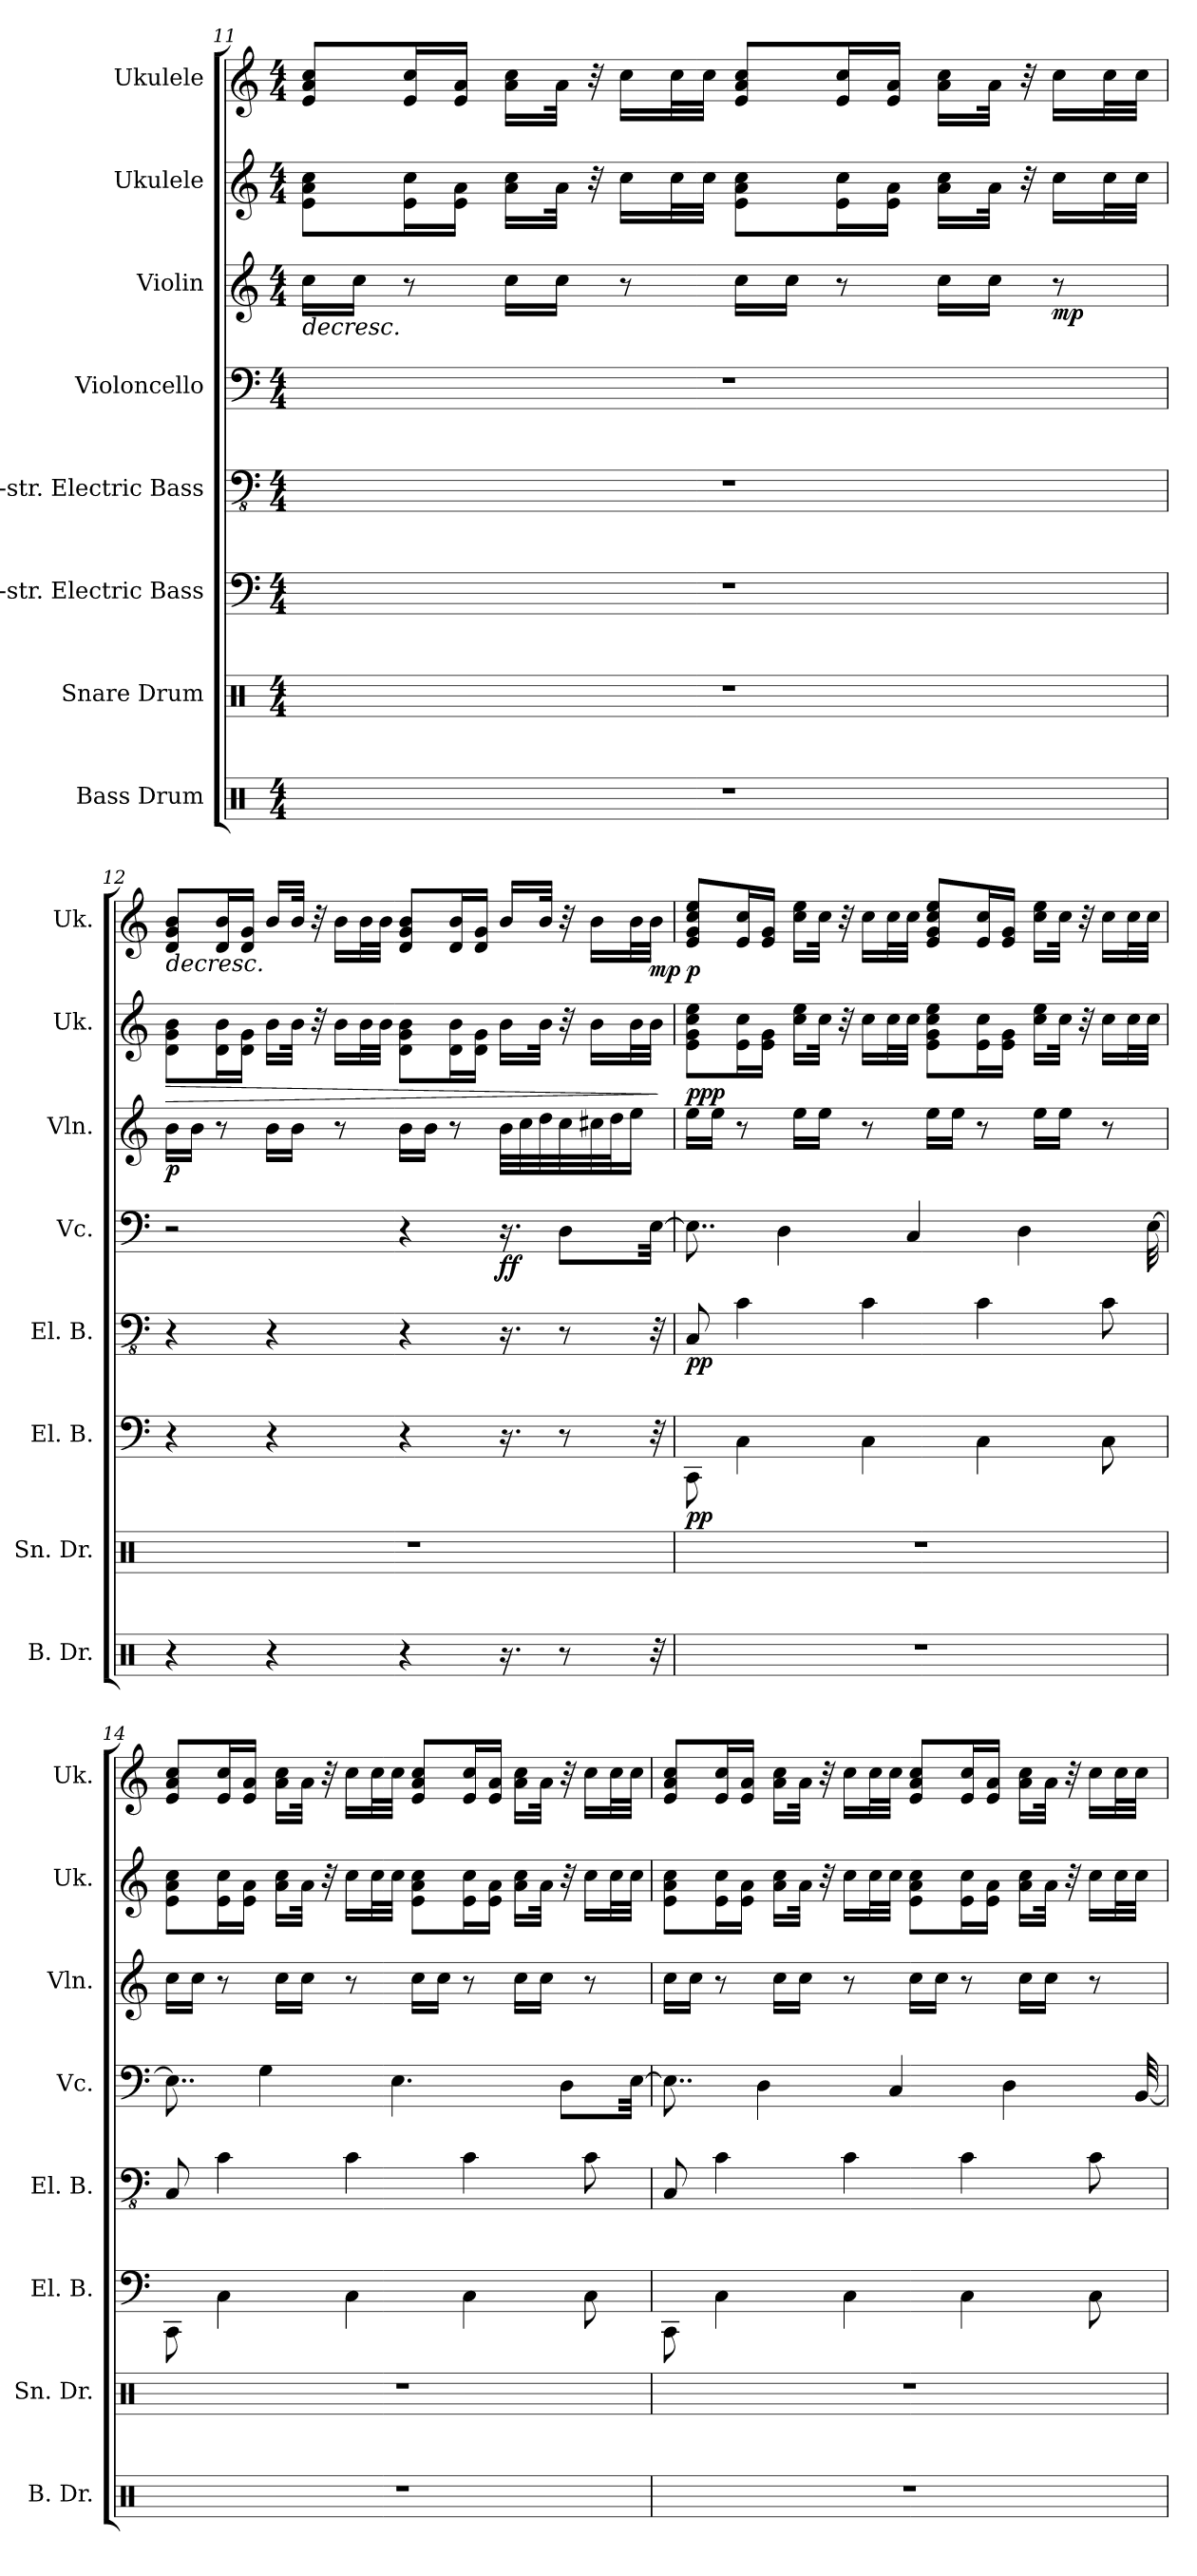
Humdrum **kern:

**kern	**kern	**kern	**dynam	**kern	**dynam	**kern	**dynam	**kern	**dynam	**kern	**dynam	**kern	**dynam
*part8	*part7	*part6	*part6	*part5	*part5	*part4	*part4	*part3	*part3	*part2	*part2	*part1	*part1
*staff8	*staff7	*staff6	*staff6	*staff5	*staff5	*staff4	*staff4	*staff3	*staff3	*staff2	*staff2	*staff1	*staff1
*I"Bass Drum	*I"Snare Drum	*I"5-str. Electric Bass	*	*I"5-str. Electric Bass	*	*I"Violoncello	*	*I"Violin	*	*I"Ukulele	*	*I"Ukulele	*
*I'B. Dr.	*I'Sn. Dr.	*I'El. B.	*	*I'El. B.	*	*I'Vc.	*	*I'Vln.	*	*I'Uk.	*	*I'Uk.	*
!!LO:PB:g=z
*clefX	*clefX	*	*	*clefFv4	*	*clefF4	*	*clefG2	*	*	*	*clefG2	*
*k[]	*k[]	*k[]	*	*k[]	*	*k[]	*	*k[]	*	*k[]	*	*k[]	*
*M4/4	*M4/4	*M4/4	*	*M4/4	*	*M4/4	*	*M4/4	*	*M4/4	*	*M4/4	*
=11	=11	=11	=11	=11	=11	=11	=11	=11	=11	=11	=11	=11	=11
!	!	!	!	!	!	!	!	!	!LO:HP:b	!	!	!	!
1r	1r	1r	.	1r	.	1r	.	16cc\LL	>	8e\ 8a\ 8cc\L	.	8e/ 8a/ 8cc/L	.
.	.	.	.	.	.	.	.	16cc\JJ	.	.	.	.	.
.	.	.	.	.	.	.	.	8r	.	16e\ 16cc\L	.	16e/ 16cc/L	.
.	.	.	.	.	.	.	.	.	.	16e\ 16a\JJ	.	16e/ 16a/JJ	.
.	.	.	.	.	.	.	.	16cc\LL	.	16a\ 16cc\LL	.	16a\ 16cc\LL	.
.	.	.	.	.	.	.	.	16cc\JJ	.	32a\JJk	.	32a\JJk	.
.	.	.	.	.	.	.	.	.	.	32r	.	32r	.
.	.	.	.	.	.	.	.	8r	.	16cc\LL	.	16cc\LL	.
.	.	.	.	.	.	.	.	.	.	32cc\L	.	32cc\L	.
.	.	.	.	.	.	.	.	.	.	32cc\JJJ	.	32cc\JJJ	.
.	.	.	.	.	.	.	.	16cc\LL	.	8e\ 8a\ 8cc\L	.	8e/ 8a/ 8cc/L	.
.	.	.	.	.	.	.	.	16cc\JJ	.	.	.	.	.
.	.	.	.	.	.	.	.	8r	.	16e\ 16cc\L	.	16e/ 16cc/L	.
.	.	.	.	.	.	.	.	.	.	16e\ 16a\JJ	.	16e/ 16a/JJ	.
.	.	.	.	.	.	.	.	16cc\LL	.	16a\ 16cc\LL	.	16a\ 16cc\LL	.
.	.	.	.	.	.	.	.	16cc\JJ	.	32a\JJk	.	32a\JJk	.
.	.	.	.	.	.	.	.	.	.	32r	.	32r	.
!	!	!	!	!	!	!	!	!	!LO:DY:b	!	!	!	!
.	.	.	.	.	.	.	.	8r	mp	16cc\LL	.	16cc\LL	.
.	.	.	.	.	.	.	.	.	.	32cc\L	.	32cc\L	.
.	.	.	.	.	.	.	.	.	.	32cc\JJJ	.	32cc\JJJ	.
.	.	.	.	.	.	.	.	.	]	.	.	.	.
=12	=12	=12	=12	=12	=12	=12	=12	=12	=12	=12	=12	=12	=12
!	!	!	!	!	!	!	!	!	!LO:DY:b	!	!LO:HP:b	!	!LO:HP:b
4r	1r	4r	.	4r	.	2r	.	16b\LL	p	8d\ 8g\ 8b\L	>	8d/ 8g/ 8b/L	>
.	.	.	.	.	.	.	.	16b\JJ	.	.	.	.	.
.	.	.	.	.	.	.	.	8r	.	16d\ 16b\L	.	16d/ 16b/L	.
.	.	.	.	.	.	.	.	.	.	16d\ 16g\JJ	.	16d/ 16g/JJ	.
4r	.	4r	.	4r	.	.	.	16b\LL	.	16b\LL	.	16b/LL	.
.	.	.	.	.	.	.	.	16b\JJ	.	32b\JJk	.	32b/JJk	.
.	.	.	.	.	.	.	.	.	.	32r	.	32r	.
.	.	.	.	.	.	.	.	8r	.	16b\LL	.	16b\LL	.
.	.	.	.	.	.	.	.	.	.	32b\L	.	32b\L	.
.	.	.	.	.	.	.	.	.	.	32b\JJJ	.	32b\JJJ	.
4r	.	4r	.	4r	.	4r	.	16b\LL	.	8d\ 8g\ 8b\L	.	8d/ 8g/ 8b/L	.
.	.	.	.	.	.	.	.	16b\JJ	.	.	.	.	.
.	.	.	.	.	.	.	.	8r	.	16d\ 16b\L	.	16d/ 16b/L	.
.	.	.	.	.	.	.	.	.	.	16d\ 16g\JJ	.	16d/ 16g/JJ	.
!	!	!	!	!	!	!	!LO:DY:b	!	!	!	!	!	!
16.r	.	16.r	.	16.r	.	16.r	ff	32b\LLL	.	16b\LL	.	16b/LL	.
.	.	.	.	.	.	.	.	32cc\	.	.	.	.	.
.	.	.	.	.	.	.	.	32dd\	.	32b\JJk	.	32b/JJk	.
8r	.	8r	.	8r	.	8D\L	.	32cc\	.	32r	.	32r	.
.	.	.	.	.	.	.	.	32cc#X\	.	16b\LL	.	16b\LL	.
.	.	.	.	.	.	.	.	32dd\J	.	.	.	.	.
.	.	.	.	.	.	.	.	16ee\JJ	.	32b\L	.	32b\L	.
!	!	!	!	!	!	!	!	!	!	!	!	!	!LO:DY:b
32r	.	32r	.	32r	.	[32E\Jkk	.	.	.	32b\JJJ	.	32b\JJJ	mp
.	.	.	.	.	.	.	.	.	.	.	]	.	]
!!LO:PB:g=z
=13	=13	=13	=13	=13	=13	=13	=13	=13	=13	=13	=13	=13	=13
!	!	!	!LO:DY:b	!	!LO:DY:b	!	!	!	!	!	!LO:DY:b	!	!LO:DY:b
1r	1r	8CC\	pp	8CC/	pp	8..E\]	.	16ee\LL	.	8e\ 8g\ 8cc\ 8ee\L	ppp	8e/ 8g/ 8cc/ 8ee/L	p
.	.	.	.	.	.	.	.	16ee\JJ	.	.	.	.	.
.	.	4C\	.	4C\	.	.	.	8r	.	16e\ 16cc\L	.	16e/ 16cc/L	.
.	.	.	.	.	.	.	.	.	.	16e\ 16g\JJ	.	16e/ 16g/JJ	.
.	.	.	.	.	.	4D\	.	.	.	.	.	.	.
.	.	.	.	.	.	.	.	16ee\LL	.	16cc\ 16ee\LL	.	16cc\ 16ee\LL	.
.	.	.	.	.	.	.	.	16ee\JJ	.	32cc\JJk	.	32cc\JJk	.
.	.	.	.	.	.	.	.	.	.	32r	.	32r	.
.	.	4C\	.	4C\	.	.	.	8r	.	16cc\LL	.	16cc\LL	.
.	.	.	.	.	.	.	.	.	.	32cc\L	.	32cc\L	.
.	.	.	.	.	.	4C/	.	.	.	32cc\JJJ	.	32cc\JJJ	.
.	.	.	.	.	.	.	.	16ee\LL	.	8e\ 8g\ 8cc\ 8ee\L	.	8e/ 8g/ 8cc/ 8ee/L	.
.	.	.	.	.	.	.	.	16ee\JJ	.	.	.	.	.
.	.	4C\	.	4C\	.	.	.	8r	.	16e\ 16cc\L	.	16e/ 16cc/L	.
.	.	.	.	.	.	.	.	.	.	16e\ 16g\JJ	.	16e/ 16g/JJ	.
.	.	.	.	.	.	4D\	.	.	.	.	.	.	.
.	.	.	.	.	.	.	.	16ee\LL	.	16cc\ 16ee\LL	.	16cc\ 16ee\LL	.
.	.	.	.	.	.	.	.	16ee\JJ	.	32cc\JJk	.	32cc\JJk	.
.	.	.	.	.	.	.	.	.	.	32r	.	32r	.
.	.	8C\	.	8C\	.	.	.	8r	.	16cc\LL	.	16cc\LL	.
.	.	.	.	.	.	.	.	.	.	32cc\L	.	32cc\L	.
.	.	.	.	.	.	[32E\	.	.	.	32cc\JJJ	.	32cc\JJJ	.
=14	=14	=14	=14	=14	=14	=14	=14	=14	=14	=14	=14	=14	=14
1r	1r	8CC\	.	8CC/	.	8..E\]	.	16cc\LL	.	8e\ 8a\ 8cc\L	.	8e/ 8a/ 8cc/L	.
.	.	.	.	.	.	.	.	16cc\JJ	.	.	.	.	.
.	.	4C\	.	4C\	.	.	.	8r	.	16e\ 16cc\L	.	16e/ 16cc/L	.
.	.	.	.	.	.	.	.	.	.	16e\ 16a\JJ	.	16e/ 16a/JJ	.
.	.	.	.	.	.	4G\	.	.	.	.	.	.	.
.	.	.	.	.	.	.	.	16cc\LL	.	16a\ 16cc\LL	.	16a\ 16cc\LL	.
.	.	.	.	.	.	.	.	16cc\JJ	.	32a\JJk	.	32a\JJk	.
.	.	.	.	.	.	.	.	.	.	32r	.	32r	.
.	.	4C\	.	4C\	.	.	.	8r	.	16cc\LL	.	16cc\LL	.
.	.	.	.	.	.	.	.	.	.	32cc\L	.	32cc\L	.
.	.	.	.	.	.	4.E\	.	.	.	32cc\JJJ	.	32cc\JJJ	.
.	.	.	.	.	.	.	.	16cc\LL	.	8e\ 8a\ 8cc\L	.	8e/ 8a/ 8cc/L	.
.	.	.	.	.	.	.	.	16cc\JJ	.	.	.	.	.
.	.	4C\	.	4C\	.	.	.	8r	.	16e\ 16cc\L	.	16e/ 16cc/L	.
.	.	.	.	.	.	.	.	.	.	16e\ 16a\JJ	.	16e/ 16a/JJ	.
.	.	.	.	.	.	.	.	16cc\LL	.	16a\ 16cc\LL	.	16a\ 16cc\LL	.
.	.	.	.	.	.	.	.	16cc\JJ	.	32a\JJk	.	32a\JJk	.
.	.	.	.	.	.	8D\L	.	.	.	32r	.	32r	.
.	.	8C\	.	8C\	.	.	.	8r	.	16cc\LL	.	16cc\LL	.
.	.	.	.	.	.	.	.	.	.	32cc\L	.	32cc\L	.
.	.	.	.	.	.	[32E\Jkk	.	.	.	32cc\JJJ	.	32cc\JJJ	.
!!LO:PB:g=z
=15	=15	=15	=15	=15	=15	=15	=15	=15	=15	=15	=15	=15	=15
1r	1r	8CC\	.	8CC/	.	8..E\]	.	16cc\LL	.	8e\ 8a\ 8cc\L	.	8e/ 8a/ 8cc/L	.
.	.	.	.	.	.	.	.	16cc\JJ	.	.	.	.	.
.	.	4C\	.	4C\	.	.	.	8r	.	16e\ 16cc\L	.	16e/ 16cc/L	.
.	.	.	.	.	.	.	.	.	.	16e\ 16a\JJ	.	16e/ 16a/JJ	.
.	.	.	.	.	.	4D\	.	.	.	.	.	.	.
.	.	.	.	.	.	.	.	16cc\LL	.	16a\ 16cc\LL	.	16a\ 16cc\LL	.
.	.	.	.	.	.	.	.	16cc\JJ	.	32a\JJk	.	32a\JJk	.
.	.	.	.	.	.	.	.	.	.	32r	.	32r	.
.	.	4C\	.	4C\	.	.	.	8r	.	16cc\LL	.	16cc\LL	.
.	.	.	.	.	.	.	.	.	.	32cc\L	.	32cc\L	.
.	.	.	.	.	.	4C/	.	.	.	32cc\JJJ	.	32cc\JJJ	.
.	.	.	.	.	.	.	.	16cc\LL	.	8e\ 8a\ 8cc\L	.	8e/ 8a/ 8cc/L	.
.	.	.	.	.	.	.	.	16cc\JJ	.	.	.	.	.
.	.	4C\	.	4C\	.	.	.	8r	.	16e\ 16cc\L	.	16e/ 16cc/L	.
.	.	.	.	.	.	.	.	.	.	16e\ 16a\JJ	.	16e/ 16a/JJ	.
.	.	.	.	.	.	4D\	.	.	.	.	.	.	.
.	.	.	.	.	.	.	.	16cc\LL	.	16a\ 16cc\LL	.	16a\ 16cc\LL	.
.	.	.	.	.	.	.	.	16cc\JJ	.	32a\JJk	.	32a\JJk	.
.	.	.	.	.	.	.	.	.	.	32r	.	32r	.
.	.	8C\	.	8C\	.	.	.	8r	.	16cc\LL	.	16cc\LL	.
.	.	.	.	.	.	.	.	.	.	32cc\L	.	32cc\L	.
.	.	.	.	.	.	[32BB/	.	.	.	32cc\JJJ	.	32cc\JJJ	.
=	=	=	=	=	=	=	=	=	=	=	=	=	=
*-	*-	*-	*-	*-	*-	*-	*-	*-	*-	*-	*-	*-	*-
